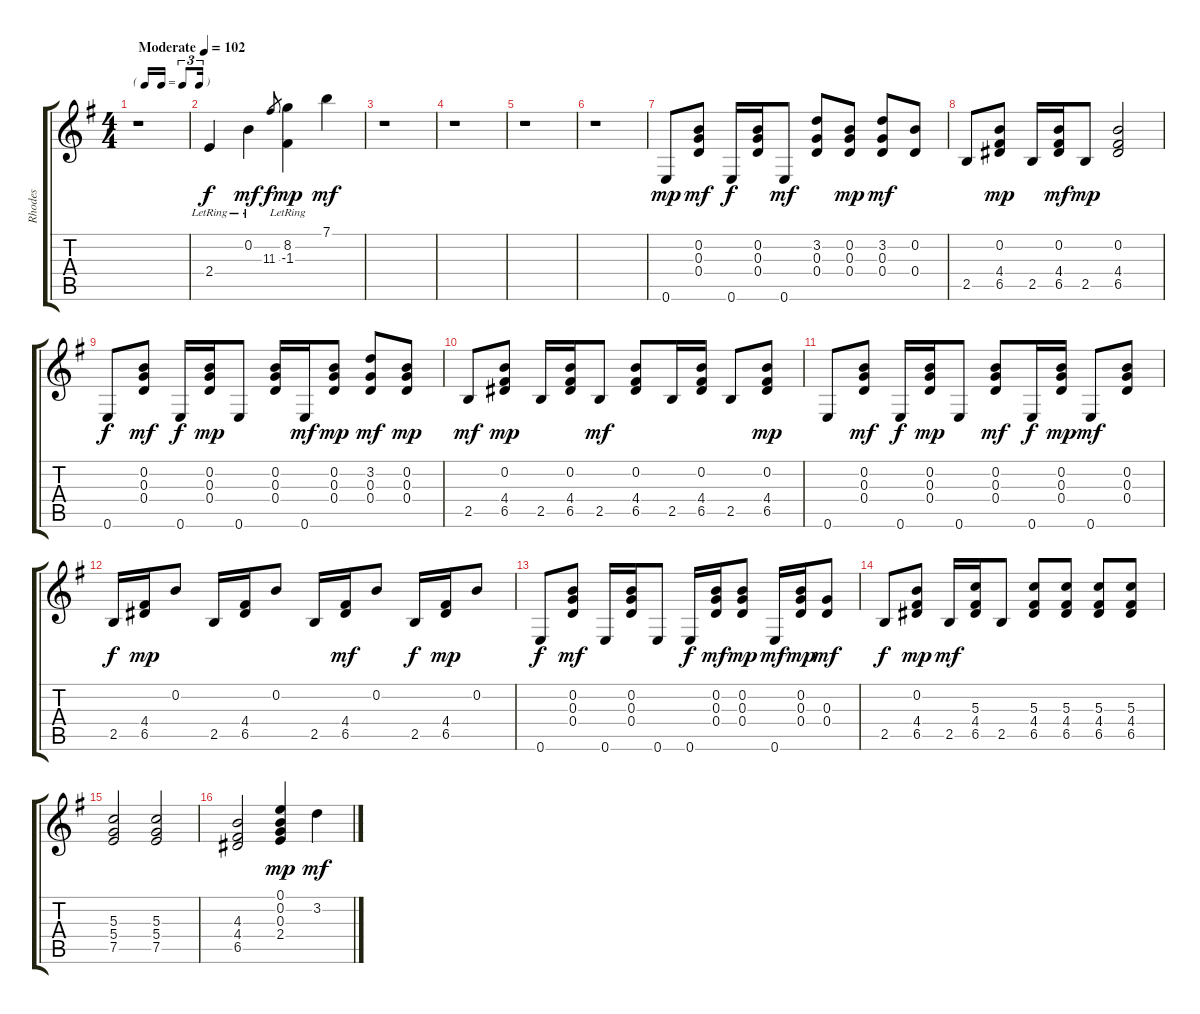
\track ("Rhodes" "Rhodes") {instrument electricguitarjazz}
\staff {score tabs}
\tuning (E4 B3 G3 D3 A2 E2) {hide}
\ts (4 4)
\tf triplet16th
\tempo (102 "Moderate")
\clef g2
\ks g
r.1{dy f instrument electricguitarjazz} |
2.4{lr}.4 0.2{lr}.4{dy mf} 11.3.8{gr dy f} (8.2{lr} -1.3).4{dy mp} 7.1.4{dy mf} |
r.1 |
r.1 |
r.1 |
r.1 |
0.6.8{dy mp} (0.2 0.3 0.4).8{dy mf} 0.6.16{dy f} (0.2 0.3 0.4).16 0.6.8{dy mf} (3.2 0.3 0.4).8 (0.2 0.3 0.4).8{dy mp} (3.2 0.3 0.4).8{dy mf} (0.2 0.4).8 |
2.5.8 (0.2 4.4 6.5).8{dy mp} 2.5.16 (0.2 4.4 6.5).16{dy mf} 2.5.8{dy mp} (0.2 4.4 6.5).2 |
0.6.8{dy f} (0.2 0.3 0.4).8{dy mf} 0.6.16{dy f} (0.2 0.3 0.4).16{dy mp} 0.6.8 (0.2 0.3 0.4).16 0.6.16{dy mf} (0.2 0.3 0.4).8{dy mp} (3.2 0.3 0.4).8{dy mf} (0.2 0.3 0.4).8{dy mp} |
2.5.8{dy mf} (0.2 4.4 6.5).8{dy mp} 2.5.16 (0.2 4.4 6.5).16 2.5.8{dy mf} (0.2 4.4 6.5).8 2.5.16 (0.2 4.4 6.5).16 2.5.8 (0.2 4.4 6.5).8{dy mp} |
0.6.8 (0.2 0.3 0.4).8{dy mf} 0.6.16{dy f} (0.2 0.3 0.4).16{dy mp} 0.6.8 (0.2 0.3 0.4).8{dy mf} 0.6.16{dy f} (0.2 0.3 0.4).16{dy mp} 0.6.8{dy mf} (0.2 0.3 0.4).8 |
2.5.16{dy f} (4.4 6.5).16{dy mp} 0.2.8 2.5.16 (4.4 6.5).16 0.2.8 2.5.16 (4.4 6.5).16{dy mf} 0.2.8 2.5.16{dy f} (4.4 6.5).16{dy mp} 0.2.8 |
0.6.8{dy f} (0.2 0.3 0.4).8{dy mf} 0.6.16 (0.2 0.3 0.4).16 0.6.8 0.6.16{dy f} (0.2 0.3 0.4).16{dy mf} (0.2 0.3 0.4).8{dy mp} 0.6.16{dy mf} (0.2 0.3 0.4).16{dy mp} (0.3 0.4).8{dy mf} |
2.5.8{dy f} (0.2 4.4 6.5).8{dy mp} 2.5.16{dy mf} (5.3 4.4 6.5).16 2.5.8 (5.3 4.4 6.5).8 (5.3 4.4 6.5).8 (5.3 4.4 6.5).8 (5.3 4.4 6.5).8 |
(5.3 5.4 7.5).2 (5.3 5.4 7.5).2 |
(4.3 4.4 6.5).2 (0.1 0.2 0.3 2.4).4{dy mp} 3.2.4{dy mf}
